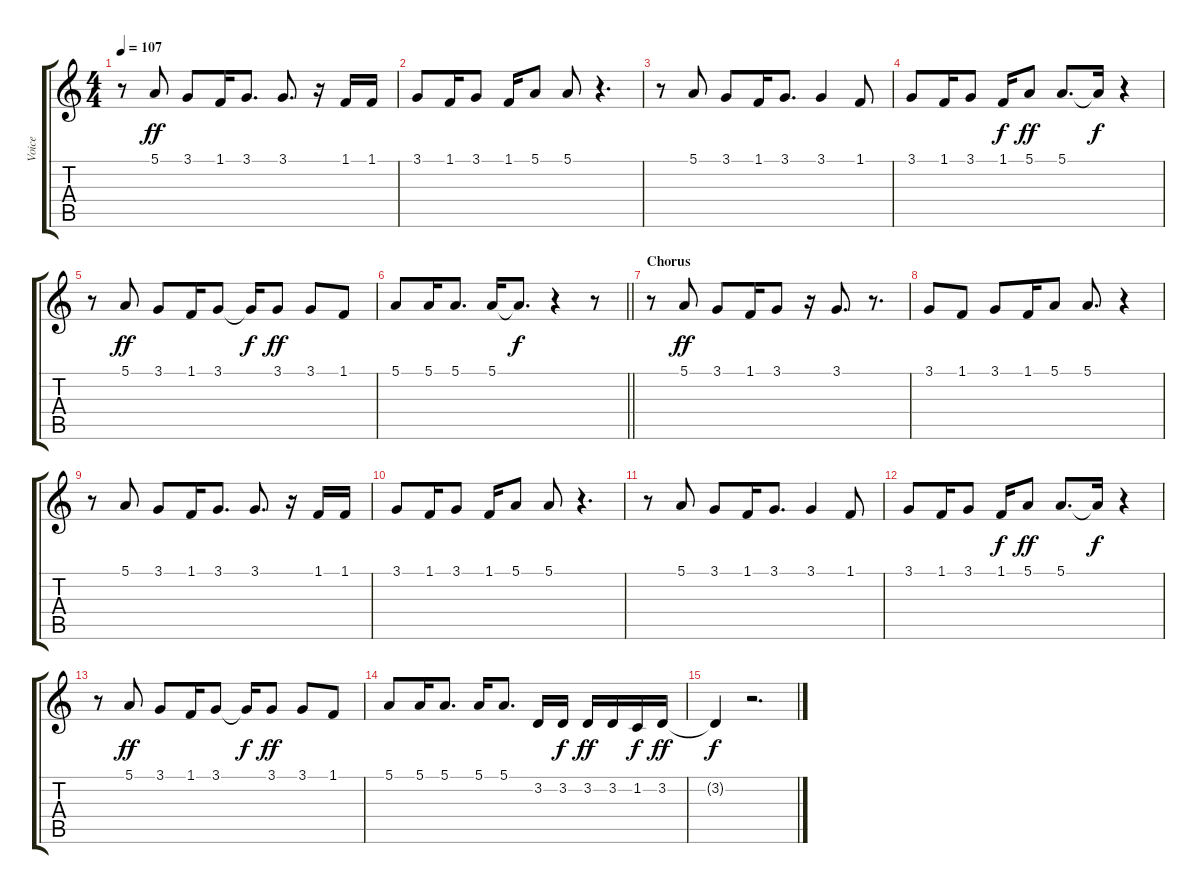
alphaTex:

\track ("Voice" "Voice") {instrument tenorsax}
\staff {score tabs}
\tuning (E4 B3 G3 D3 A2 E2) {hide}
\ts (4 4)
\tempo 107
\clef g2
\ks c
r.8{dy ff} 5.1.8 3.1.8 1.1.16 3.1.8{d} 3.1.8{d} r.16 1.1.16 1.1.16 |
3.1.8 1.1.16 3.1.8 1.1.16 5.1.8 5.1.8 r.4{d} |
r.8 5.1.8 3.1.8 1.1.16 3.1.8{d} 3.1.4 1.1.8 |
3.1.8 1.1.16 3.1.8 1.1.16{dy f} 5.1.8{dy ff} 5.1.8{d} 5.1{t}.16{dy f} r.4 |
r.8 5.1.8{dy ff} 3.1.8 1.1.16 3.1.8 3.1{t}.16{dy f} 3.1.8{dy ff} 3.1.8 1.1.8 |
\barLineRight lightlight
5.1.8 5.1.16 5.1.8{d} 5.1.16 5.1{t}.8{d dy f} r.4 r.8 |
\section ("" "Chorus")
r.8 5.1.8{dy ff} 3.1.8 1.1.16 3.1.8 r.16 3.1.8{d} r.8{d} |
3.1.8 1.1.8 3.1.8 1.1.16 5.1.8 5.1.8{d} r.4 |
r.8 5.1.8 3.1.8 1.1.16 3.1.8{d} 3.1.8{d} r.16 1.1.16 1.1.16 |
3.1.8 1.1.16 3.1.8 1.1.16 5.1.8 5.1.8 r.4{d} |
r.8 5.1.8 3.1.8 1.1.16 3.1.8{d} 3.1.4 1.1.8 |
3.1.8 1.1.16 3.1.8 1.1.16{dy f} 5.1.8{dy ff} 5.1.8{d} 5.1{t}.16{dy f} r.4 |
r.8 5.1.8{dy ff} 3.1.8 1.1.16 3.1.8 3.1{t}.16{dy f} 3.1.8{dy ff} 3.1.8 1.1.8 |
5.1.8 5.1.16 5.1.8{d} 5.1.16 5.1.8{d} 3.2.16 3.2.16{dy f} 3.2.16{dy ff} 3.2.16 1.2.16{dy f} 3.2.16{dy ff} |
3.2{t}.4{dy f} r.2{d}
